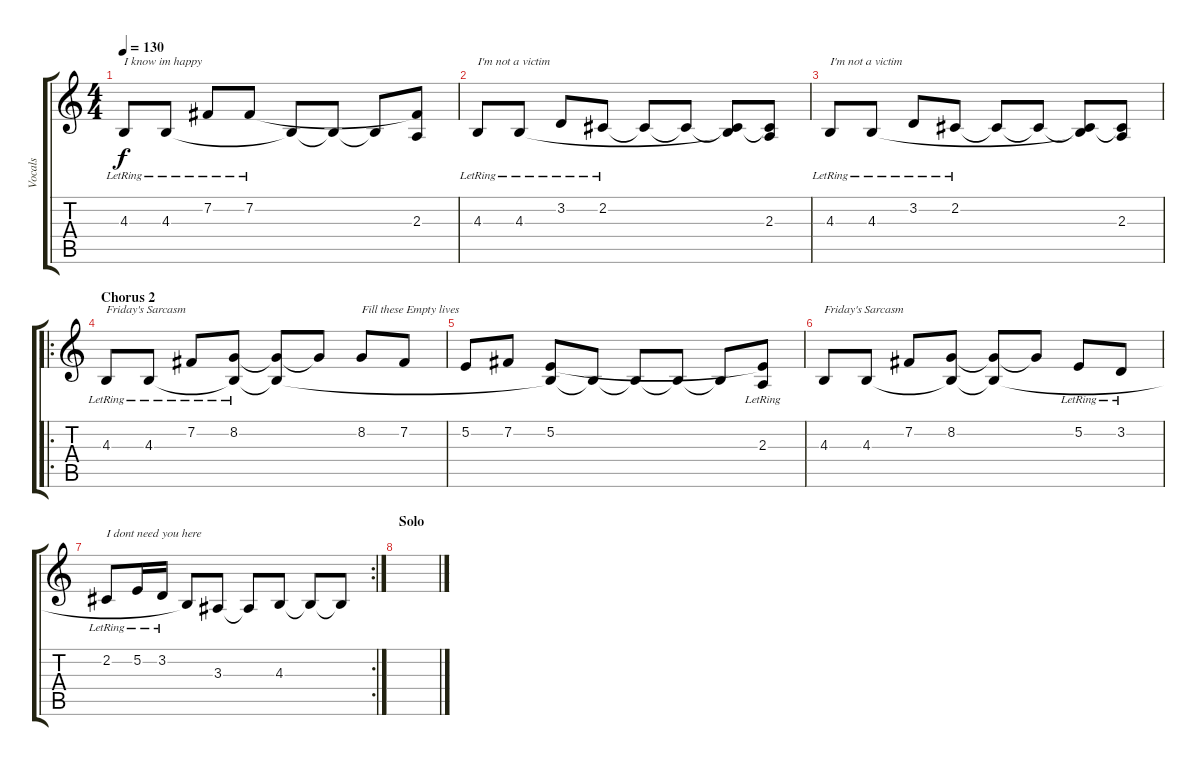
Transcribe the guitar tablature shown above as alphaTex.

\track ("Vocals" "Vocals") {instrument lead1square}
\staff {score tabs}
\tuning (E4 B3 G3 D3 A2 E2) {hide}
\ts (4 4)
\tempo 130
\clef g2
\ks c
4.3{lr}.8{txt "I know im happy" dy f} 4.3{lr}.8 7.2{lr}.8 7.2{lr}.8 4.3{t}.8 4.3{t}.8 4.3{t}.8 (7.2{t} 2.3).8 |
4.3{lr}.8{txt "I'm not a victim"} 4.3{lr}.8 3.2{lr}.8 2.2{lr}.8 2.2{t}.8 2.2{t}.8 (2.2{t} 4.3{t}).8 (2.2{t} 2.3).8 |
4.3{lr}.8{txt "I'm not a victim"} 4.3{lr}.8 3.2{lr}.8 2.2{lr}.8 2.2{t}.8 2.2{t}.8 (2.2{t} 4.3{t}).8 (2.2{t} 2.3).8 |
\ro
\section ("" "Chorus 2")
4.3{lr}.8{txt "Friday's Sarcasm"} 4.3{lr}.8 7.2{lr}.8 (8.2{lr} 4.3{t}).8 (8.2{t} 4.3{t}).8 8.2{t}.8 8.2.8{txt "Fill these Empty lives"} 7.2.8 |
5.2.8 7.2.8 (5.2 4.3{t}).8 4.3{t}.8 4.3{t}.8 4.3{t}.8 4.3{t}.8 (5.2{t} 2.3{lr}).8 |
4.3.8{txt "Friday's Sarcasm"} 4.3.8 7.2.8 (8.2 4.3{t}).8 (8.2{t} 4.3{t}).8 8.2{t}.8 5.2{lr}.8 3.2{lr}.8 |
\rc 2
2.2{lr}.8{txt "I dont need you here"} 5.2{lr}.16 3.2{lr}.16 4.3{t}.8 3.3.8 3.3{t}.8 4.3.8 4.3{t}.8 4.3{t}.8 |
\section ("" "Solo")
